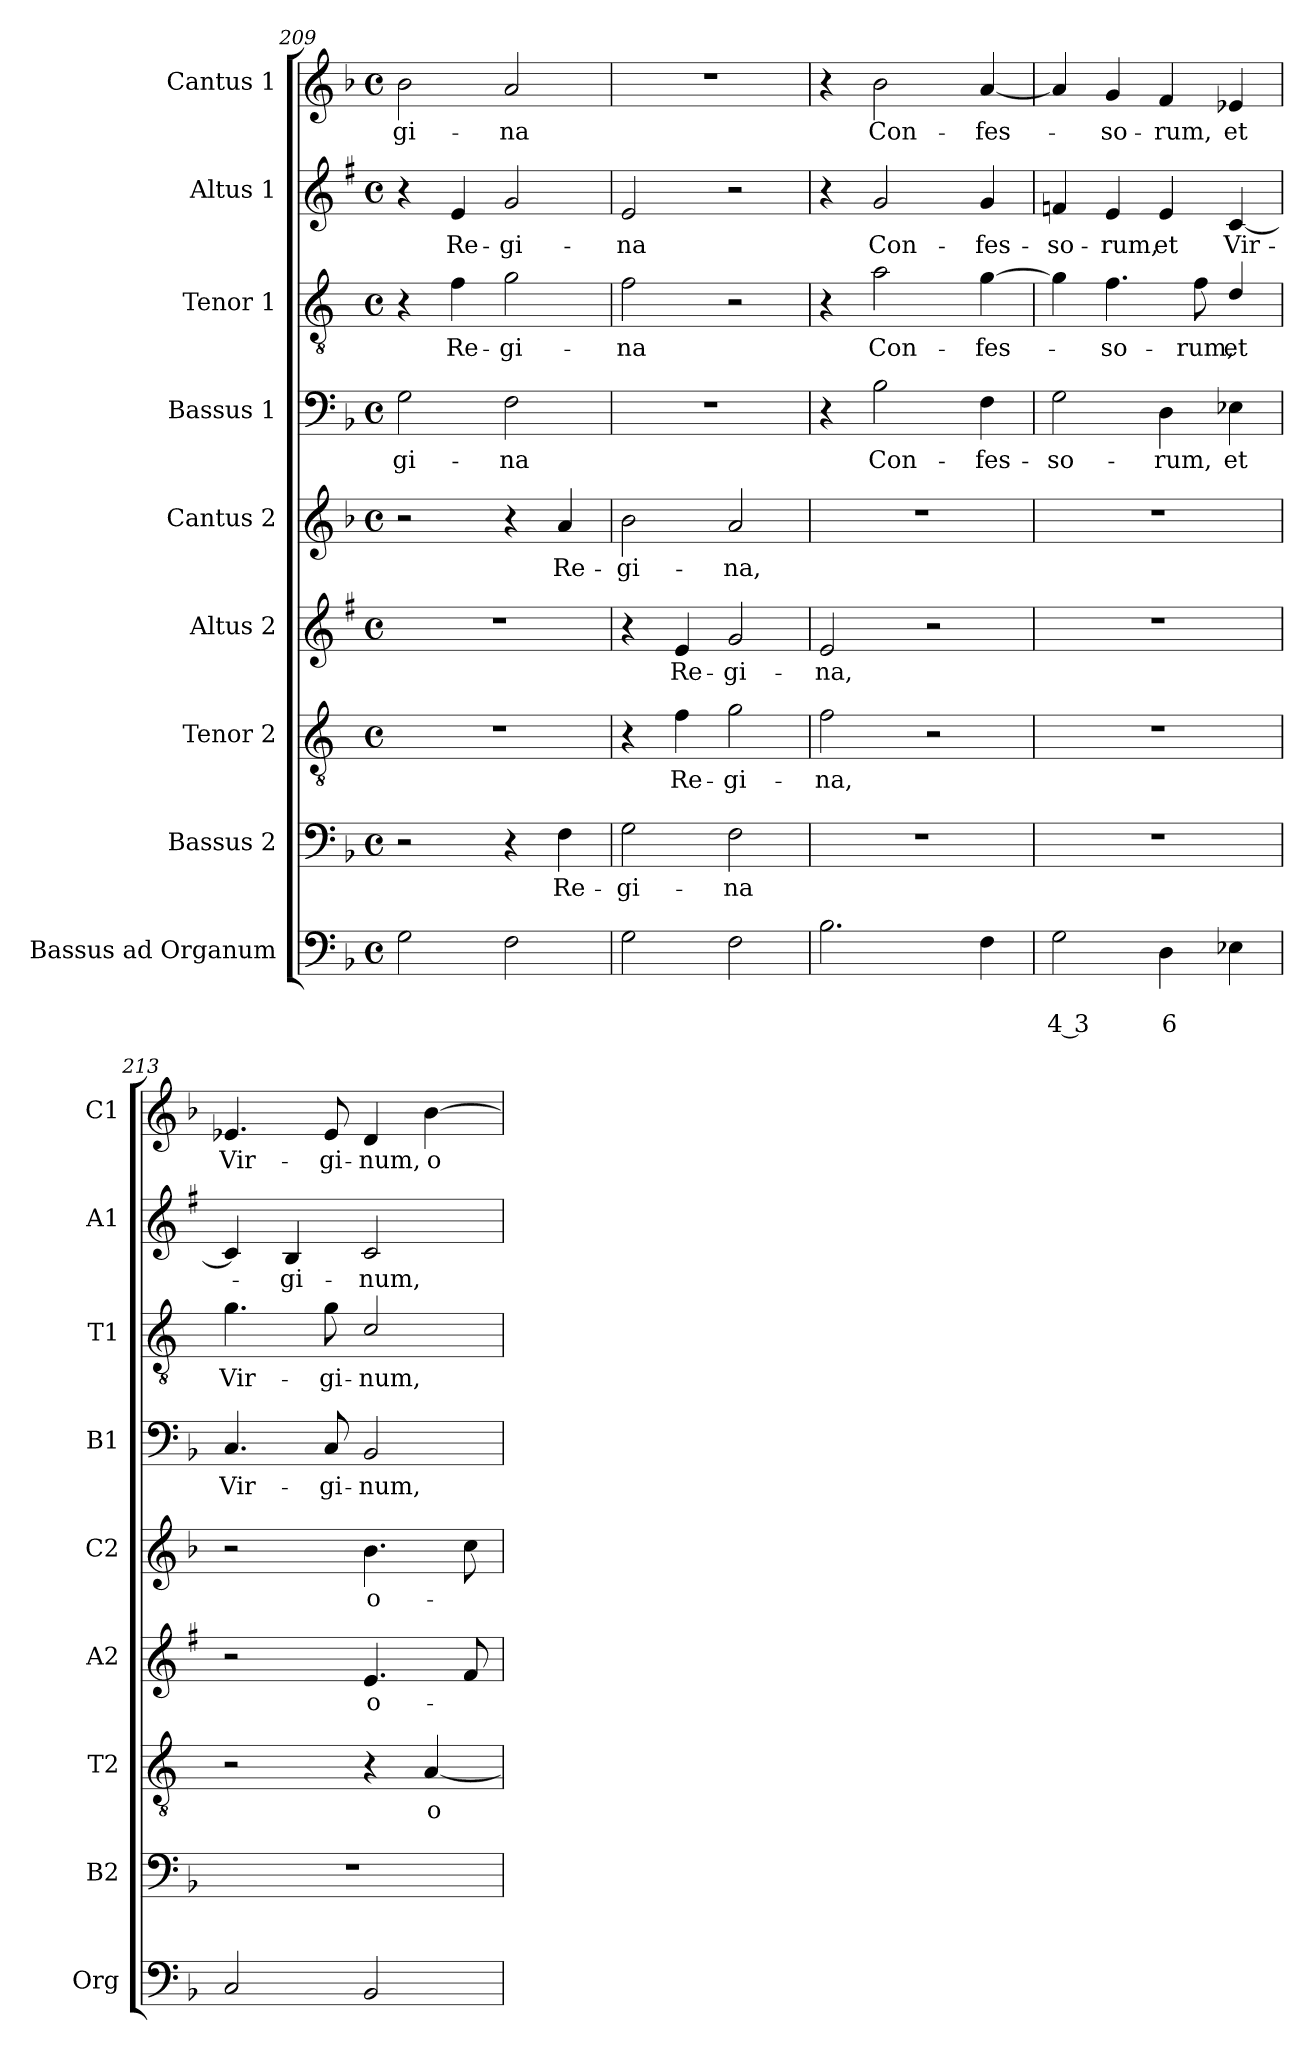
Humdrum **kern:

**kern	**text	**text	**kern	**text	**kern	**text	**kern	**text	**kern	**text	**kern	**text	**kern	**text	**kern	**text	**kern	**text
*part9	*part9	*part9	*part8	*part8	*part7	*part7	*part6	*part6	*part5	*part5	*part4	*part4	*part3	*part3	*part2	*part2	*part1	*part1
*staff9	*staff9	*staff9	*staff8	*staff8	*staff7	*staff7	*staff6	*staff6	*staff5	*staff5	*staff4	*staff4	*staff3	*staff3	*staff2	*staff2	*staff1	*staff1
*I"Bassus ad Organum	*	*	*I"Bassus 2	*	*I"Tenor 2	*	*I"Altus 2	*	*I"Cantus 2	*	*I"Bassus 1	*	*I"Tenor 1	*	*I"Altus 1	*	*I"Cantus 1	*
*I'Org	*	*	*I'B2	*	*I'T2	*	*I'A2	*	*I'C2	*	*I'B1	*	*I'T1	*	*I'A1	*	*I'C1	*
*clefF4	*	*	*clefF4	*	*clefGv2	*	*clefG2	*	*clefG2	*	*clefF4	*	*clefGv2	*	*clefG2	*	*clefG2	*
*	*	*	*	*	*ITrd4c7	*	*ITrd1c2	*	*	*	*	*	*ITrd4c7	*	*ITrd1c2	*	*	*
*k[b-]	*	*	*k[b-]	*	*k[b-]	*	*k[b-]	*	*k[b-]	*	*k[b-]	*	*k[b-]	*	*k[b-]	*	*k[b-]	*
*F:	*	*	*F:	*	*F:	*	*F:	*	*F:	*	*F:	*	*F:	*	*F:	*	*F:	*
*M4/4	*	*	*M4/4	*	*M4/4	*	*M4/4	*	*M4/4	*	*M4/4	*	*M4/4	*	*M4/4	*	*M4/4	*
*met(c)	*	*	*met(c)	*	*met(c)	*	*met(c)	*	*met(c)	*	*met(c)	*	*met(c)	*	*met(c)	*	*met(c)	*
=209	=209	=209	=209	=209	=209	=209	=209	=209	=209	=209	=209	=209	=209	=209	=209	=209	=209	=209
!	!	!	!	!	!	!	!	!	!	!	!	!LO:LY:b	!	!	!	!	!	!LO:LY:b
2G\	.	.	2r	.	1r	.	1r	.	2r	.	2G\	-gi-	4r	.	4r	.	2b-\	-gi-
!	!	!	!	!	!	!	!	!	!	!	!	!	!	!LO:LY:b	!	!LO:LY:b	!	!
.	.	.	.	.	.	.	.	.	.	.	.	.	4B-\	Re-	4d/	Re-	.	.
!	!	!	!	!	!	!	!	!	!	!	!	!LO:LY:b	!	!LO:LY:b	!	!LO:LY:b	!	!LO:LY:b
2F\	.	.	4r	.	.	.	.	.	4r	.	2F\	-na	2c\	-gi-	2f/	-gi-	2a/	-na
!	!	!	!	!LO:LY:b	!	!	!	!	!	!LO:LY:b	!	!	!	!	!	!	!	!
.	.	.	4F\	Re-	.	.	.	.	4a/	Re-	.	.	.	.	.	.	.	.
=210	=210	=210	=210	=210	=210	=210	=210	=210	=210	=210	=210	=210	=210	=210	=210	=210	=210	=210
!	!	!	!	!LO:LY:b	!	!	!	!	!	!LO:LY:b	!	!	!	!LO:LY:b	!	!LO:LY:b	!	!
2G\	.	.	2G\	-gi-	4r	.	4r	.	2b-\	-gi-	1r	.	2B-\	-na	2d/	-na	1r	.
!	!	!	!	!	!	!LO:LY:b	!	!LO:LY:b	!	!	!	!	!	!	!	!	!	!
.	.	.	.	.	4B-\	Re-	4d/	Re-	.	.	.	.	.	.	.	.	.	.
!	!	!	!	!LO:LY:b	!	!LO:LY:b	!	!LO:LY:b	!	!LO:LY:b	!	!	!	!	!	!	!	!
2F\	.	.	2F\	-na	2c\	-gi-	2f/	-gi-	2a/	-na,	.	.	2r	.	2r	.	.	.
=211	=211	=211	=211	=211	=211	=211	=211	=211	=211	=211	=211	=211	=211	=211	=211	=211	=211	=211
!	!	!	!	!	!	!LO:LY:b	!	!LO:LY:b	!	!	!	!	!	!	!	!	!	!
2.B-\	.	.	1r	.	2B-\	-na,	2d/	-na,	1r	.	4r	.	4r	.	4r	.	4r	.
!	!	!	!	!	!	!	!	!	!	!	!	!LO:LY:b	!	!LO:LY:b	!	!LO:LY:b	!	!LO:LY:b
.	.	.	.	.	.	.	.	.	.	.	2B-\	Con-	2d\	Con-	2f/	Con-	2b-\	Con-
.	.	.	.	.	2r	.	2r	.	.	.	.	.	.	.	.	.	.	.
!	!	!	!	!	!	!	!	!	!	!	!	!LO:LY:b	!	!LO:LY:b	!	!LO:LY:b	!	!LO:LY:b
4F\	.	.	.	.	.	.	.	.	.	.	4F\	-fes-	[4c\	-fes-	4f/	-fes-	[4a/	-fes-
!!LO:PB:g=z
=212	=212	=212	=212	=212	=212	=212	=212	=212	=212	=212	=212	=212	=212	=212	=212	=212	=212	=212
!	!	!LO:LY:b	!	!	!	!	!	!	!	!	!	!LO:LY:b	!	!	!	!LO:LY:b	!	!
2G\	.	4 3	1r	.	1r	.	1r	.	1r	.	2G\	-so-	4c\]	.	4e-X/	-so-	4a/]	.
!	!	!	!	!	!	!	!	!	!	!	!	!	!	!LO:LY:b	!	!LO:LY:b	!	!LO:LY:b
.	.	.	.	.	.	.	.	.	.	.	.	.	4.B-\	-so-	4d/	-rum,	4g/	-so-
!	!	!LO:LY:b	!	!	!	!	!	!	!	!	!	!LO:LY:b	!	!	!	!LO:LY:b	!	!LO:LY:b
4D\	.	6	.	.	.	.	.	.	.	.	4D\	-rum,	.	.	4d/	et	4f/	-rum,
!	!	!	!	!	!	!	!	!	!	!	!	!	!	!LO:LY:b	!	!	!	!
.	.	.	.	.	.	.	.	.	.	.	.	.	8B-\	-rum,	.	.	.	.
!	!	!	!	!	!	!	!	!	!	!	!	!LO:LY:b	!	!LO:LY:b	!	!LO:LY:b	!	!LO:LY:b
4E-X\	.	.	.	.	.	.	.	.	.	.	4E-X\	et	4G/	et	[4B-/	Vir-	4e-X/	et
=213	=213	=213	=213	=213	=213	=213	=213	=213	=213	=213	=213	=213	=213	=213	=213	=213	=213	=213
!	!	!	!	!	!	!	!	!	!	!	!	!LO:LY:b	!	!LO:LY:b	!	!	!	!LO:LY:b
2C/	.	.	1r	.	2r	.	2r	.	2r	.	4.C/	Vir-	4.c\	Vir-	4B-/]	.	4.e-X/	Vir-
!	!	!	!	!	!	!	!	!	!	!	!	!	!	!	!	!LO:LY:b	!	!
.	.	.	.	.	.	.	.	.	.	.	.	.	.	.	4A/	-gi-	.	.
!	!	!	!	!	!	!	!	!	!	!	!	!LO:LY:b	!	!LO:LY:b	!	!	!	!LO:LY:b
.	.	.	.	.	.	.	.	.	.	.	8C/	-gi-	8c\	-gi-	.	.	8e-/	-gi-
!	!	!	!	!	!	!	!	!LO:LY:b	!	!LO:LY:b	!	!LO:LY:b	!	!LO:LY:b	!	!LO:LY:b	!	!LO:LY:b
2BB-/	.	.	.	.	4r	.	4.d/	o-	4.b-\	o-	2BB-/	-num,	2F/	-num,	2B-/	-num,	4d/	-num,
!	!	!	!	!	!	!LO:LY:b	!	!	!	!	!	!	!	!	!	!	!	!LO:LY:b
.	.	.	.	.	[4D/	o-	.	.	.	.	.	.	.	.	.	.	[4b-\	o-
.	.	.	.	.	.	.	8e/	.	8cc\	.	.	.	.	.	.	.	.	.
=	=	=	=	=	=	=	=	=	=	=	=	=	=	=	=	=	=	=
*-	*-	*-	*-	*-	*-	*-	*-	*-	*-	*-	*-	*-	*-	*-	*-	*-	*-	*-
